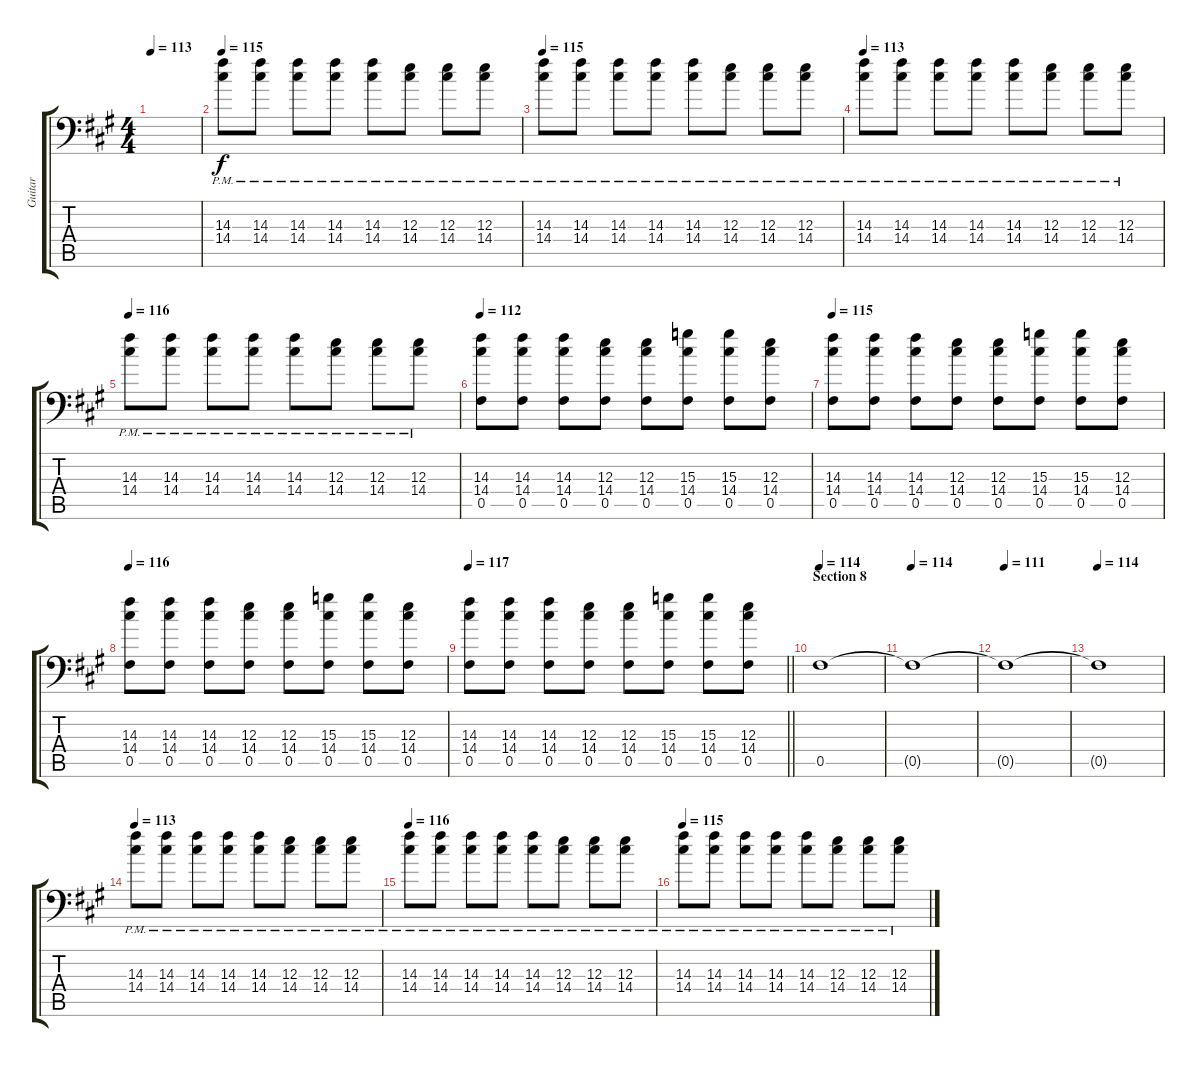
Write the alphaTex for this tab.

\track ("Guitar" "Guitar") {instrument overdrivenguitar}
\staff {score tabs}
\tuning (B3 Ab3 E3 B2 Gb2 Gb1) {hide}
\ts (4 4)
\tempo 113
\clef f4
\ks f#minor
|
\tempo 115
(14.3{pm} 14.4{pm}).8{volume 5} (14.3{pm} 14.4{pm}).8 (14.3{pm} 14.4{pm}).8 (14.3{pm} 14.4{pm}).8 (14.3{pm} 14.4{pm}).8 (12.3{pm} 14.4{pm}).8 (12.3{pm} 14.4{pm}).8 (12.3{pm} 14.4{pm}).8 |
\tempo 115
(14.3{pm} 14.4{pm}).8 (14.3{pm} 14.4{pm}).8 (14.3{pm} 14.4{pm}).8 (14.3{pm} 14.4{pm}).8 (14.3{pm} 14.4{pm}).8 (12.3{pm} 14.4{pm}).8 (12.3{pm} 14.4{pm}).8 (12.3{pm} 14.4{pm}).8 |
\tempo 113
(14.3{pm} 14.4{pm}).8 (14.3{pm} 14.4{pm}).8 (14.3{pm} 14.4{pm}).8 (14.3{pm} 14.4{pm}).8 (14.3{pm} 14.4{pm}).8 (12.3{pm} 14.4{pm}).8 (12.3{pm} 14.4{pm}).8 (12.3{pm} 14.4{pm}).8 |
\tempo 116
(14.3{pm} 14.4{pm}).8 (14.3{pm} 14.4{pm}).8 (14.3{pm} 14.4{pm}).8 (14.3{pm} 14.4{pm}).8 (14.3{pm} 14.4{pm}).8 (12.3{pm} 14.4{pm}).8 (12.3{pm} 14.4{pm}).8 (12.3{pm} 14.4{pm}).8 |
\tempo 112
(14.3 14.4 0.5).8{volume 13} (14.3 14.4 0.5).8 (14.3 14.4 0.5).8 (12.3 14.4 0.5).8 (12.3 14.4 0.5).8 (15.3 14.4 0.5).8 (15.3 14.4 0.5).8 (12.3 14.4 0.5).8 |
\tempo 115
(14.3 14.4 0.5).8 (14.3 14.4 0.5).8 (14.3 14.4 0.5).8 (12.3 14.4 0.5).8 (12.3 14.4 0.5).8 (15.3 14.4 0.5).8 (15.3 14.4 0.5).8 (12.3 14.4 0.5).8 |
\tempo 116
(14.3 14.4 0.5).8 (14.3 14.4 0.5).8 (14.3 14.4 0.5).8 (12.3 14.4 0.5).8 (12.3 14.4 0.5).8 (15.3 14.4 0.5).8 (15.3 14.4 0.5).8 (12.3 14.4 0.5).8 |
\tempo 117
\barLineRight lightlight
(14.3 14.4 0.5).8 (14.3 14.4 0.5).8 (14.3 14.4 0.5).8 (12.3 14.4 0.5).8 (12.3 14.4 0.5).8 (15.3 14.4 0.5).8 (15.3 14.4 0.5).8 (12.3 14.4 0.5).8 |
\section ("" "Section 8")
\tempo 114
0.5.1{volume 8} |
\tempo 114
0.5{t}.1 |
\tempo 111
0.5{t}.1 |
\tempo 114
0.5{t}.1 |
\tempo 113
(14.3{pm} 14.4{pm}).8{volume 5} (14.3{pm} 14.4{pm}).8 (14.3{pm} 14.4{pm}).8 (14.3{pm} 14.4{pm}).8 (14.3{pm} 14.4{pm}).8 (12.3{pm} 14.4{pm}).8 (12.3{pm} 14.4{pm}).8 (12.3{pm} 14.4{pm}).8 |
\tempo 116
(14.3{pm} 14.4{pm}).8 (14.3{pm} 14.4{pm}).8 (14.3{pm} 14.4{pm}).8 (14.3{pm} 14.4{pm}).8 (14.3{pm} 14.4{pm}).8 (12.3{pm} 14.4{pm}).8 (12.3{pm} 14.4{pm}).8 (12.3{pm} 14.4{pm}).8 |
\tempo 115
(14.3{pm} 14.4{pm}).8 (14.3{pm} 14.4{pm}).8 (14.3{pm} 14.4{pm}).8 (14.3{pm} 14.4{pm}).8 (14.3{pm} 14.4{pm}).8 (12.3{pm} 14.4{pm}).8 (12.3{pm} 14.4{pm}).8 (12.3{pm} 14.4{pm}).8
